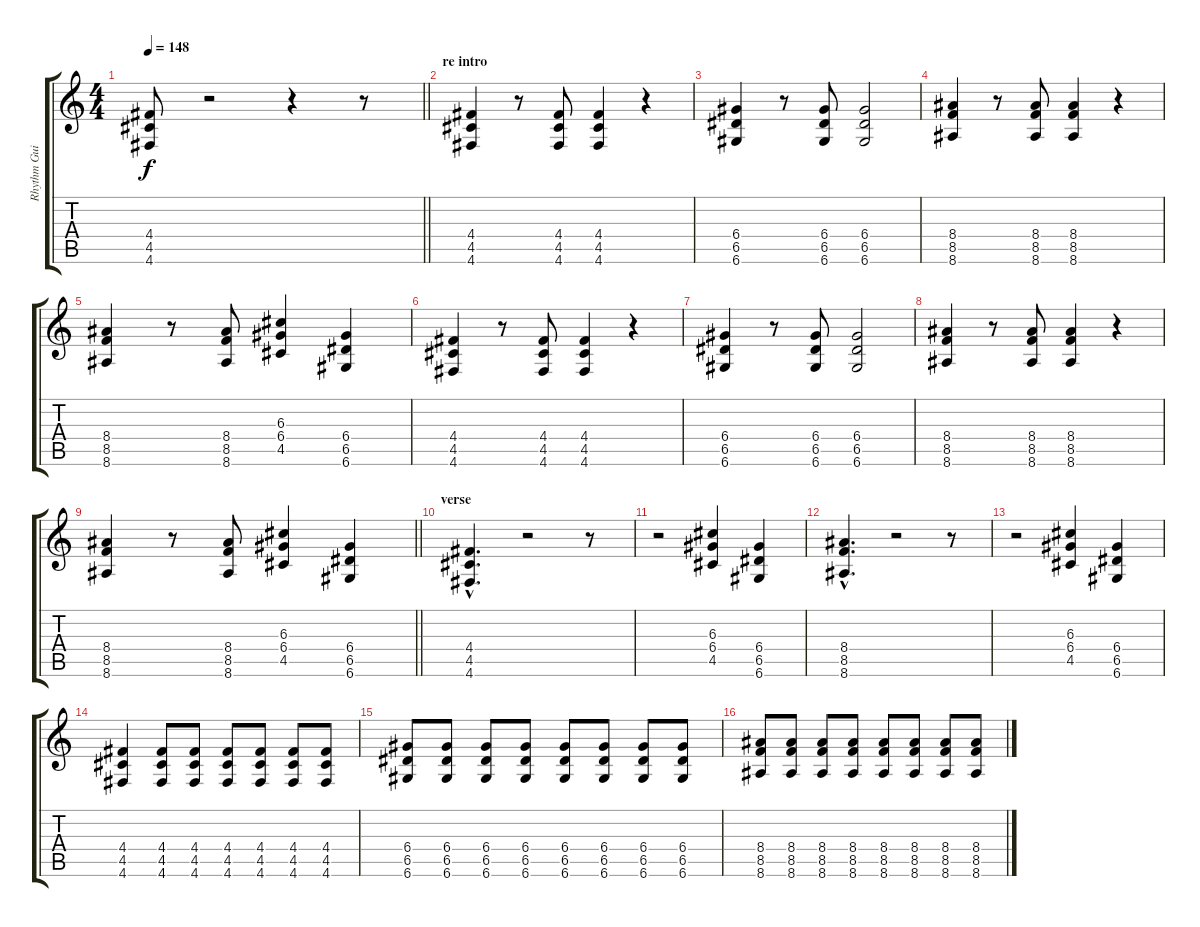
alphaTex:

\track ("Rhythm Guitar" "Rhythm Gui") {instrument distortionguitar}
\staff {score tabs}
\tuning (E4 B3 G3 D3 A2 D2) {hide}
\ts (4 4)
\tempo 148
\clef g2
\barLineRight lightlight
\ks c
(4.4 4.5 4.6).8{dy f} r.2 r.4 r.8 |
\section ("" "re intro")
(4.4 4.5 4.6).4 r.8 (4.4 4.5 4.6).8 (4.4 4.5 4.6).4 r.4 |
(6.4 6.5 6.6).4 r.8 (6.4 6.5 6.6).8 (6.4 6.5 6.6).2 |
(8.4 8.5 8.6).4 r.8 (8.4 8.5 8.6).8 (8.4 8.5 8.6).4 r.4 |
(8.4 8.5 8.6).4 r.8 (8.4 8.5 8.6).8 (6.3 6.4 4.5).4 (6.4 6.5 6.6).4 |
(4.4 4.5 4.6).4 r.8 (4.4 4.5 4.6).8 (4.4 4.5 4.6).4 r.4 |
(6.4 6.5 6.6).4 r.8 (6.4 6.5 6.6).8 (6.4 6.5 6.6).2 |
(8.4 8.5 8.6).4 r.8 (8.4 8.5 8.6).8 (8.4 8.5 8.6).4 r.4 |
\barLineRight lightlight
(8.4 8.5 8.6).4 r.8 (8.4 8.5 8.6).8 (6.3 6.4 4.5).4 (6.4 6.5 6.6).4 |
\section ("" "verse")
(4.4{hac} 4.5{hac} 4.6{hac}).4{d} r.2 r.8 |
r.2 (6.3 6.4 4.5).4 (6.4 6.5 6.6).4 |
(8.4{hac} 8.5{hac} 8.6{hac}).4{d} r.2 r.8 |
r.2 (6.3 6.4 4.5).4 (6.4 6.5 6.6).4 |
(4.4 4.5 4.6).4 (4.4 4.5 4.6).8 (4.4 4.5 4.6).8 (4.4 4.5 4.6).8 (4.4 4.5 4.6).8 (4.4 4.5 4.6).8 (4.4 4.5 4.6).8 |
(6.4 6.5 6.6).8 (6.4 6.5 6.6).8 (6.4 6.5 6.6).8 (6.4 6.5 6.6).8 (6.4 6.5 6.6).8 (6.4 6.5 6.6).8 (6.4 6.5 6.6).8 (6.4 6.5 6.6).8 |
(8.4 8.5 8.6).8 (8.4 8.5 8.6).8 (8.4 8.5 8.6).8 (8.4 8.5 8.6).8 (8.4 8.5 8.6).8 (8.4 8.5 8.6).8 (8.4 8.5 8.6).8 (8.4 8.5 8.6).8
